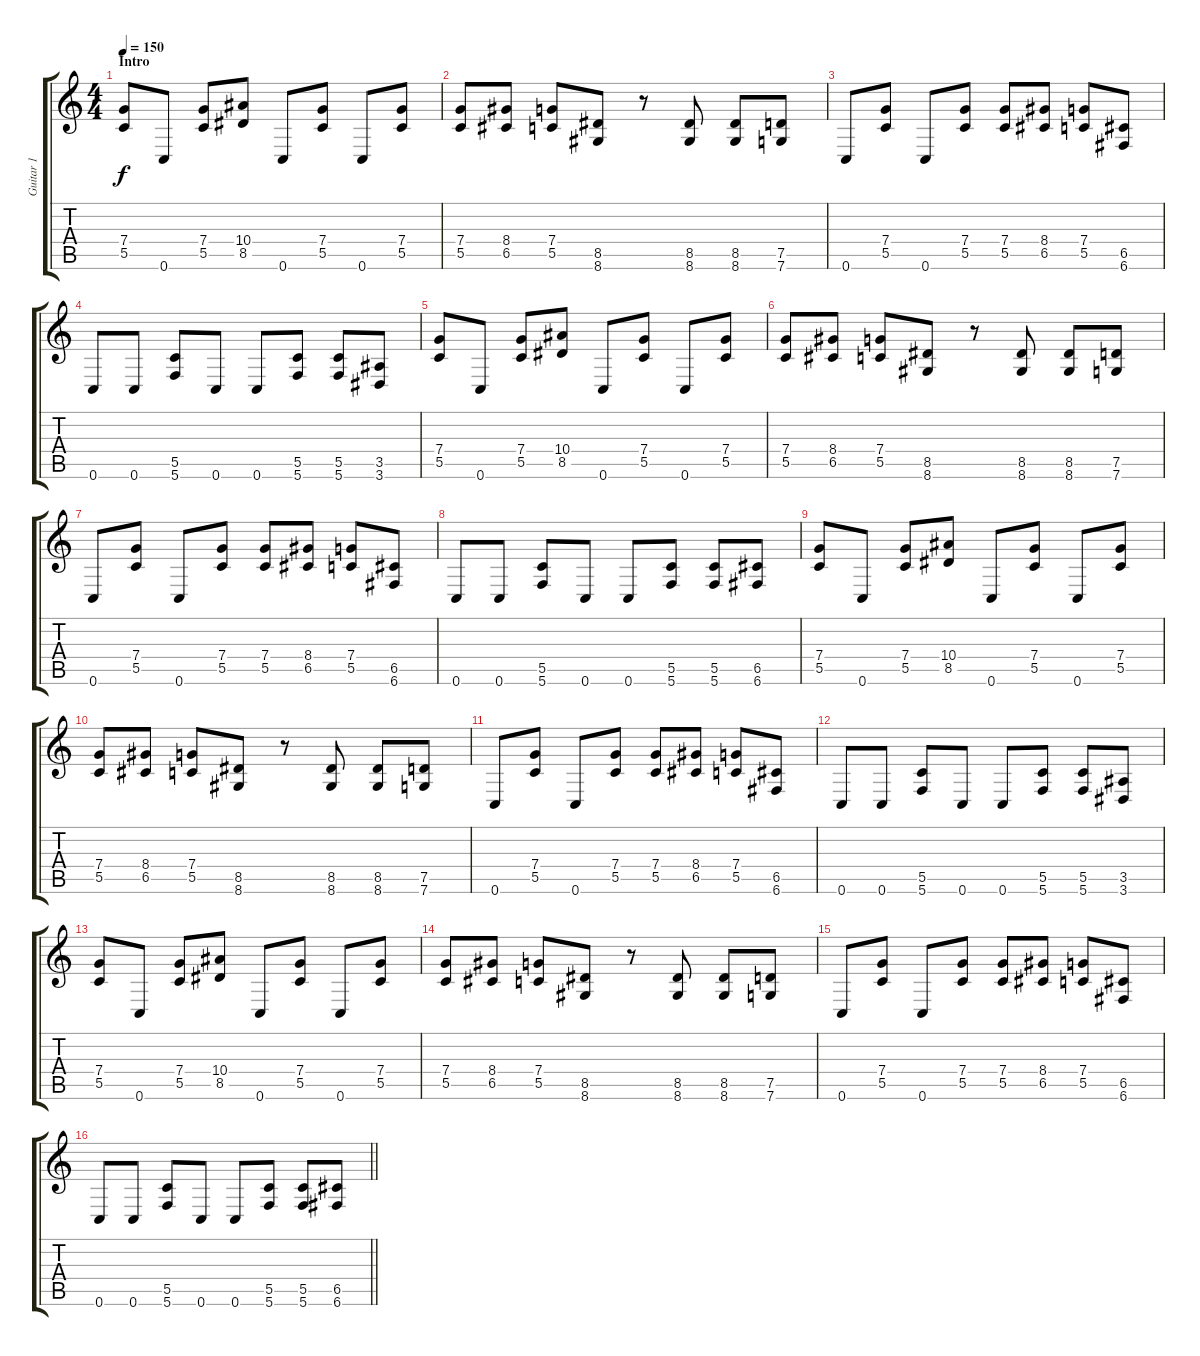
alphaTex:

\track ("Guitar 1" "Guitar 1") {instrument distortionguitar}
\staff {score tabs}
\tuning (D4 A3 F3 C3 G2 C2) {hide}
\ts (4 4)
\section ("" "Intro")
\tempo 150
\clef g2
\ks c
(7.4 5.5).8{dy f instrument distortionguitar} 0.6.8 (7.4 5.5).8 (10.4 8.5).8 0.6.8 (7.4 5.5).8 0.6.8 (7.4 5.5).8 |
(7.4 5.5).8 (8.4 6.5).8 (7.4 5.5).8 (8.5 8.6).8 r.8 (8.5 8.6).8 (8.5 8.6).8 (7.5 7.6).8 |
0.6.8 (7.4 5.5).8 0.6.8 (7.4 5.5).8 (7.4 5.5).8 (8.4 6.5).8 (7.4 5.5).8 (6.5 6.6).8 |
0.6.8 0.6.8 (5.5 5.6).8 0.6.8 0.6.8 (5.5 5.6).8 (5.5 5.6).8 (3.5 3.6).8 |
(7.4 5.5).8 0.6.8 (7.4 5.5).8 (10.4 8.5).8 0.6.8 (7.4 5.5).8 0.6.8 (7.4 5.5).8 |
(7.4 5.5).8 (8.4 6.5).8 (7.4 5.5).8 (8.5 8.6).8 r.8 (8.5 8.6).8 (8.5 8.6).8 (7.5 7.6).8 |
0.6.8 (7.4 5.5).8 0.6.8 (7.4 5.5).8 (7.4 5.5).8 (8.4 6.5).8 (7.4 5.5).8 (6.5 6.6).8 |
0.6.8 0.6.8 (5.5 5.6).8 0.6.8 0.6.8 (5.5 5.6).8 (5.5 5.6).8 (6.5 6.6).8 |
(7.4 5.5).8 0.6.8 (7.4 5.5).8 (10.4 8.5).8 0.6.8 (7.4 5.5).8 0.6.8 (7.4 5.5).8 |
(7.4 5.5).8 (8.4 6.5).8 (7.4 5.5).8 (8.5 8.6).8 r.8 (8.5 8.6).8 (8.5 8.6).8 (7.5 7.6).8 |
0.6.8 (7.4 5.5).8 0.6.8 (7.4 5.5).8 (7.4 5.5).8 (8.4 6.5).8 (7.4 5.5).8 (6.5 6.6).8 |
0.6.8 0.6.8 (5.5 5.6).8 0.6.8 0.6.8 (5.5 5.6).8 (5.5 5.6).8 (3.5 3.6).8 |
(7.4 5.5).8 0.6.8 (7.4 5.5).8 (10.4 8.5).8 0.6.8 (7.4 5.5).8 0.6.8 (7.4 5.5).8 |
(7.4 5.5).8 (8.4 6.5).8 (7.4 5.5).8 (8.5 8.6).8 r.8 (8.5 8.6).8 (8.5 8.6).8 (7.5 7.6).8 |
0.6.8 (7.4 5.5).8 0.6.8 (7.4 5.5).8 (7.4 5.5).8 (8.4 6.5).8 (7.4 5.5).8 (6.5 6.6).8 |
\barLineRight lightlight
0.6.8 0.6.8 (5.5 5.6).8 0.6.8 0.6.8 (5.5 5.6).8 (5.5 5.6).8 (6.5 6.6).8
